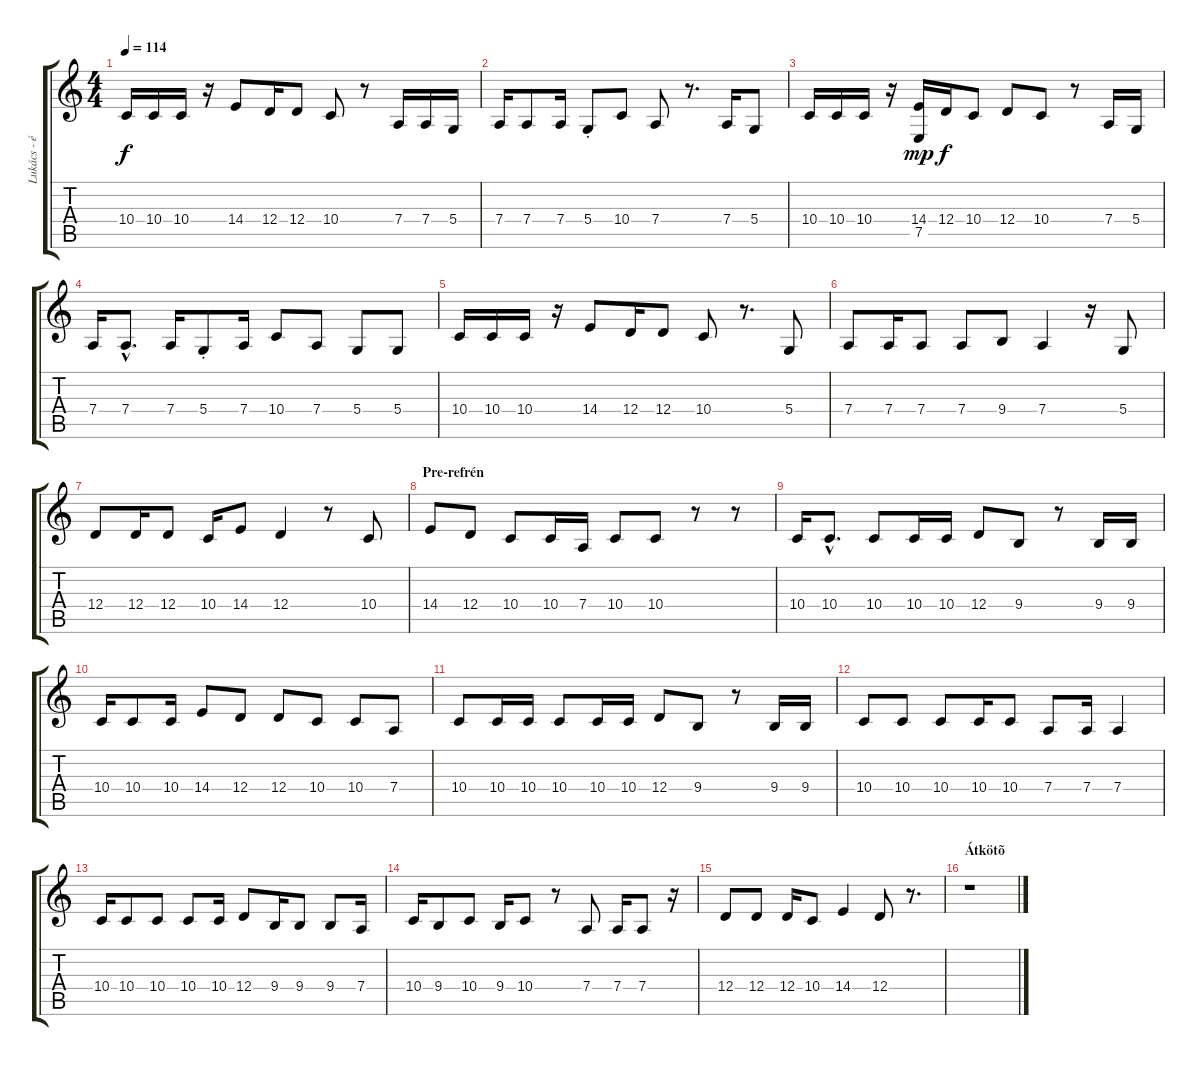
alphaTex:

\track ("Lukács - ének" "Lukács - é") {instrument cello}
\staff {score tabs}
\tuning (E4 B3 G3 D3 A2 E2) {hide}
\ts (4 4)
\tempo 114
\clef g2
\ks c
10.4.16{dy f} 10.4.16 10.4.16 r.16 14.4.8 12.4.16 12.4.8 10.4.8 r.8 7.4.16 7.4.16 5.4.16 |
7.4.16 7.4.8 7.4.16 5.4{st}.8 10.4.8 7.4.8 r.8{d} 7.4.16 5.4.8 |
10.4.16 10.4.16 10.4.16 r.16 (14.4 7.5).16{dy mp} 12.4.16{dy f} 10.4.8 12.4.8 10.4.8 r.8 7.4.16 5.4.16 |
7.4.16 7.4{hac}.8{d} 7.4.16 5.4{st}.8 7.4.16 10.4.8 7.4.8 5.4.8 5.4.8 |
10.4.16 10.4.16 10.4.16 r.16 14.4.8 12.4.16 12.4.8 10.4.8 r.8{d} 5.4.8 |
7.4.8 7.4.16 7.4.8 7.4.8 9.4.8 7.4.4 r.16 5.4.8 |
12.4.8 12.4.16 12.4.8 10.4.16 14.4.8 12.4.4 r.8 10.4.8 |
\section ("" "Pre-refrén")
14.4.8 12.4.8 10.4.8 10.4.16 7.4.16 10.4.8 10.4.8 r.8 r.8 |
10.4.16 10.4{hac}.8{d} 10.4.8 10.4.16 10.4.16 12.4.8 9.4.8 r.8 9.4.16 9.4.16 |
10.4.16 10.4.8 10.4.16 14.4.8 12.4.8 12.4.8 10.4.8 10.4.8 7.4.8 |
10.4.8 10.4.16 10.4.16 10.4.8 10.4.16 10.4.16 12.4.8 9.4.8 r.8 9.4.16 9.4.16 |
10.4.8 10.4.8 10.4.8 10.4.16 10.4.8 7.4.8 7.4.16 7.4.4 |
10.4.16 10.4.8 10.4.8 10.4.8 10.4.16 12.4.8 9.4.16 9.4.8 9.4.8 7.4.16 |
10.4.16 9.4.8 10.4.8 9.4.16 10.4.8 r.8 7.4.8 7.4.16 7.4.8 r.16 |
12.4.8 12.4.8 12.4.16 10.4.8 14.4.4 12.4.8 r.8{d} |
\section ("" "Átkötõ")
r.1
